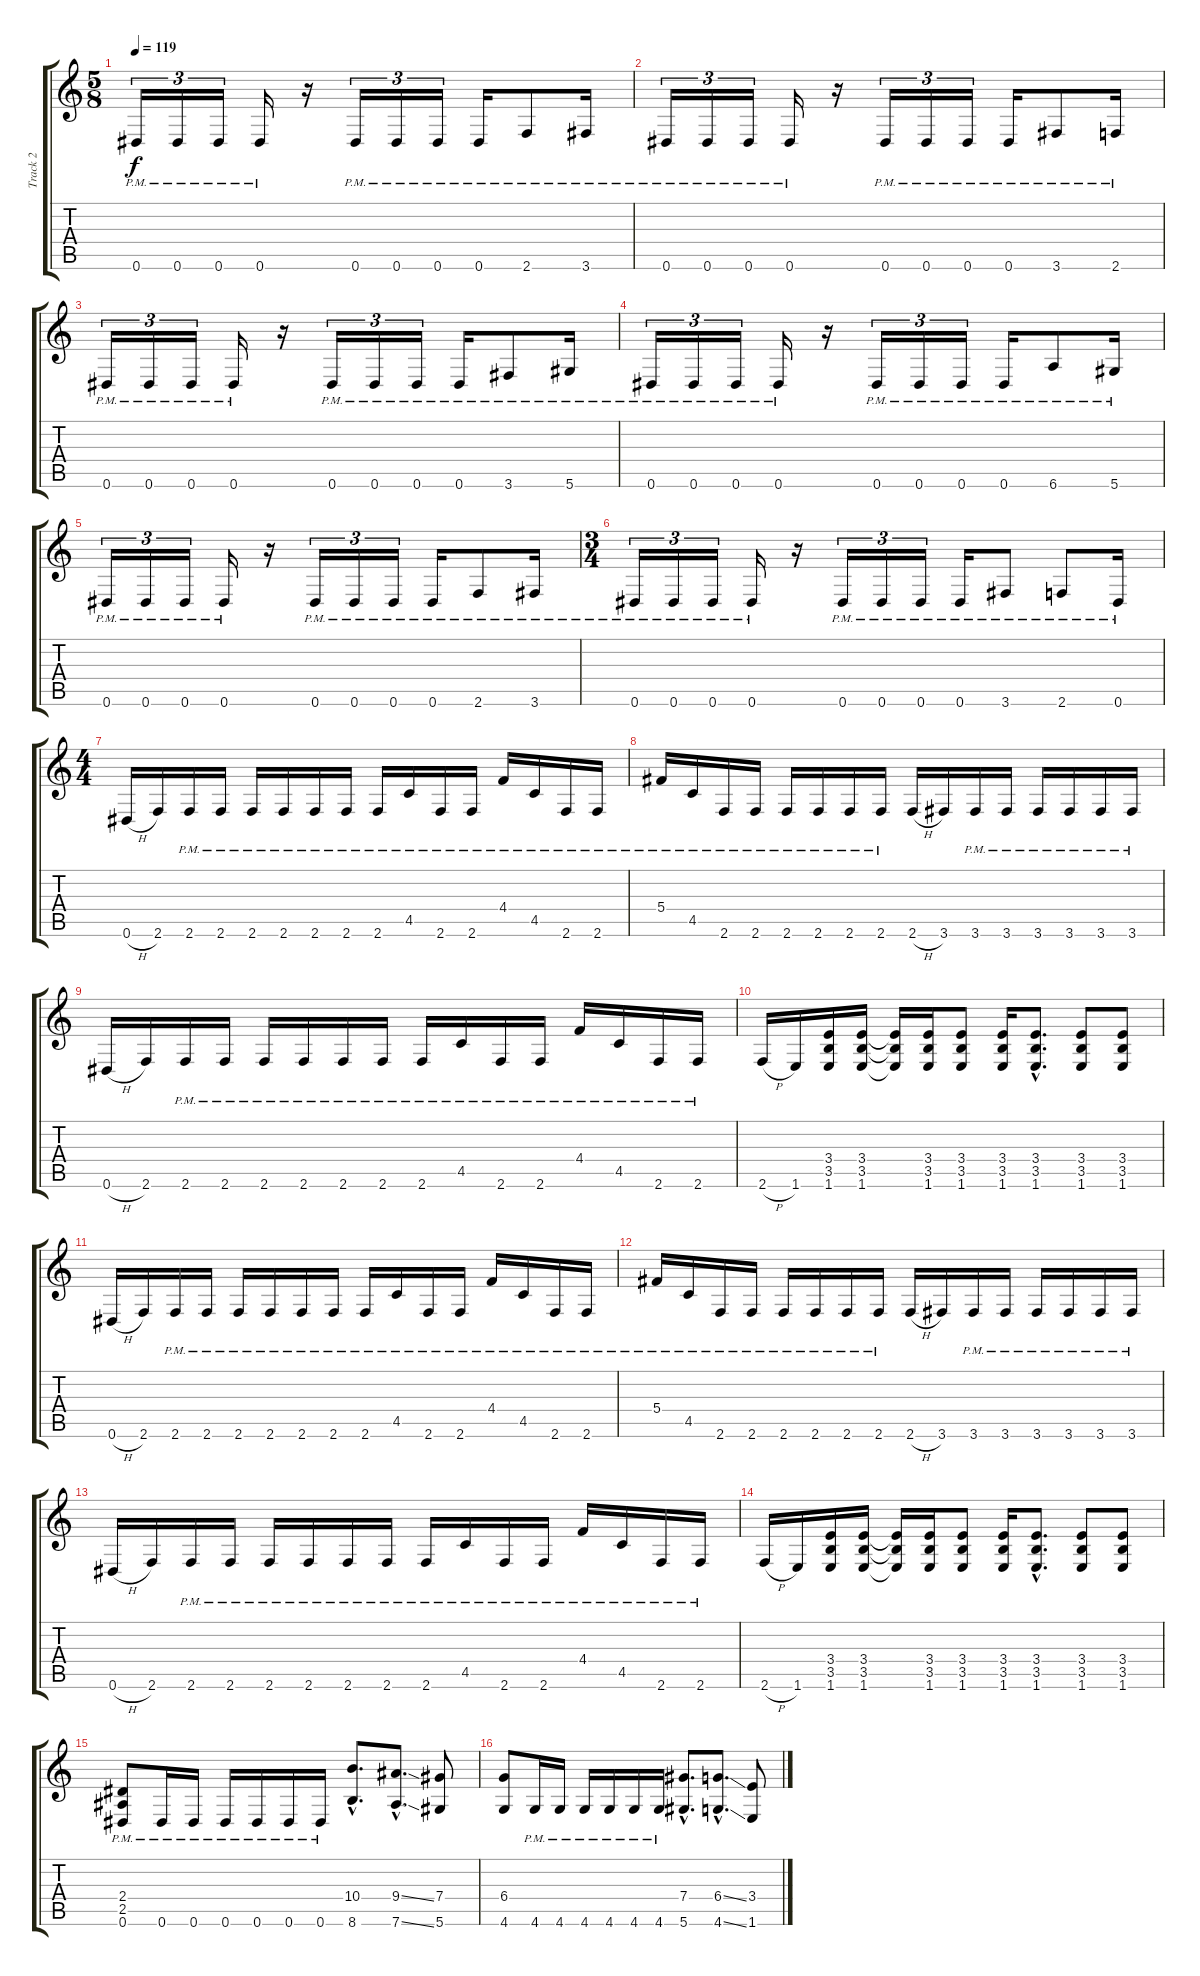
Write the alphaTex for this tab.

\track ("Track 2" "Track 2") {instrument overdrivenguitar}
\staff {score tabs}
\tuning (Eb4 Bb3 Gb3 Db3 Ab2 Eb2) {hide}
\ts (5 8)
\tempo 119
\clef g2
\ks c
0.6{pm}.16{tu (3 2) dy f} 0.6{pm}.16{tu (3 2)} 0.6{pm}.16{tu (3 2)} 0.6{pm}.16 r.16 0.6{pm}.16{tu (3 2)} 0.6{pm}.16{tu (3 2)} 0.6{pm}.16{tu (3 2)} 0.6{pm}.16 2.6{pm}.8 3.6{pm}.16 |
0.6{pm}.16{tu (3 2)} 0.6{pm}.16{tu (3 2)} 0.6{pm}.16{tu (3 2)} 0.6{pm}.16 r.16 0.6{pm}.16{tu (3 2)} 0.6{pm}.16{tu (3 2)} 0.6{pm}.16{tu (3 2)} 0.6{pm}.16 3.6{pm}.8 2.6{pm}.16 |
0.6{pm}.16{tu (3 2)} 0.6{pm}.16{tu (3 2)} 0.6{pm}.16{tu (3 2)} 0.6{pm}.16 r.16 0.6{pm}.16{tu (3 2)} 0.6{pm}.16{tu (3 2)} 0.6{pm}.16{tu (3 2)} 0.6{pm}.16 3.6{pm}.8 5.6{pm}.16 |
0.6{pm}.16{tu (3 2)} 0.6{pm}.16{tu (3 2)} 0.6{pm}.16{tu (3 2)} 0.6{pm}.16 r.16 0.6{pm}.16{tu (3 2)} 0.6{pm}.16{tu (3 2)} 0.6{pm}.16{tu (3 2)} 0.6{pm}.16 6.6{pm}.8 5.6{pm}.16 |
0.6{pm}.16{tu (3 2)} 0.6{pm}.16{tu (3 2)} 0.6{pm}.16{tu (3 2)} 0.6{pm}.16 r.16 0.6{pm}.16{tu (3 2)} 0.6{pm}.16{tu (3 2)} 0.6{pm}.16{tu (3 2)} 0.6{pm}.16 2.6{pm}.8 3.6{pm}.16 |
\ts (3 4)
0.6{pm}.16{tu (3 2)} 0.6{pm}.16{tu (3 2)} 0.6{pm}.16{tu (3 2)} 0.6{pm}.16 r.16 0.6{pm}.16{tu (3 2)} 0.6{pm}.16{tu (3 2)} 0.6{pm}.16{tu (3 2)} 0.6{pm}.16 3.6{pm}.8 2.6{pm}.8 0.6{pm}.16 |
\ts (4 4)
0.6{h}.16 2.6.16 2.6{pm}.16 2.6{pm}.16 2.6{pm}.16 2.6{pm}.16 2.6{pm}.16 2.6{pm}.16 2.6{pm}.16 4.5{pm}.16 2.6{pm}.16 2.6{pm}.16 4.4{pm}.16 4.5{pm}.16 2.6{pm}.16 2.6{pm}.16 |
5.4{pm}.16 4.5{pm}.16 2.6{pm}.16 2.6{pm}.16 2.6{pm}.16 2.6{pm}.16 2.6{pm}.16 2.6{pm}.16 2.6{h}.16 3.6.16 3.6{pm}.16 3.6{pm}.16 3.6{pm}.16 3.6{pm}.16 3.6{pm}.16 3.6{pm}.16 |
0.6{h}.16 2.6.16 2.6{pm}.16 2.6{pm}.16 2.6{pm}.16 2.6{pm}.16 2.6{pm}.16 2.6{pm}.16 2.6{pm}.16 4.5{pm}.16 2.6{pm}.16 2.6{pm}.16 4.4{pm}.16 4.5{pm}.16 2.6{pm}.16 2.6{pm}.16 |
2.6{h}.16 1.6.16 (3.4 3.5 1.6).16 (3.4 3.5 1.6).16 (3.4{t} 3.5{t} 1.6{t}).16 (3.4 3.5 1.6).16 (3.4 3.5 1.6).8 (3.4 3.5 1.6).16 (3.4{hac} 3.5{hac} 1.6{hac}).8{d} (3.4 3.5 1.6).8 (3.4 3.5 1.6).8 |
0.6{h}.16 2.6.16 2.6{pm}.16 2.6{pm}.16 2.6{pm}.16 2.6{pm}.16 2.6{pm}.16 2.6{pm}.16 2.6{pm}.16 4.5{pm}.16 2.6{pm}.16 2.6{pm}.16 4.4{pm}.16 4.5{pm}.16 2.6{pm}.16 2.6{pm}.16 |
5.4{pm}.16 4.5{pm}.16 2.6{pm}.16 2.6{pm}.16 2.6{pm}.16 2.6{pm}.16 2.6{pm}.16 2.6{pm}.16 2.6{h}.16 3.6.16 3.6{pm}.16 3.6{pm}.16 3.6{pm}.16 3.6{pm}.16 3.6{pm}.16 3.6{pm}.16 |
0.6{h}.16 2.6.16 2.6{pm}.16 2.6{pm}.16 2.6{pm}.16 2.6{pm}.16 2.6{pm}.16 2.6{pm}.16 2.6{pm}.16 4.5{pm}.16 2.6{pm}.16 2.6{pm}.16 4.4{pm}.16 4.5{pm}.16 2.6{pm}.16 2.6{pm}.16 |
2.6{h}.16 1.6.16 (3.4 3.5 1.6).16 (3.4 3.5 1.6).16 (3.4{t} 3.5{t} 1.6{t}).16 (3.4 3.5 1.6).16 (3.4 3.5 1.6).8 (3.4 3.5 1.6).16 (3.4{hac} 3.5{hac} 1.6{hac}).8{d} (3.4 3.5 1.6).8 (3.4 3.5 1.6).8 |
(2.4 2.5 0.6{pm}).8 0.6{pm}.16 0.6{pm}.16 0.6{pm}.16 0.6{pm}.16 0.6{pm}.16 0.6{pm}.16 (10.4{hac} 8.6{hac}).8{d} (9.4{ss hac} 7.6{ss hac}).8{d} (7.4 5.6).8 |
(6.4 4.6).8 4.6{pm}.16 4.6{pm}.16 4.6{pm}.16 4.6{pm}.16 4.6{pm}.16 4.6{pm}.16 (7.4{hac} 5.6{hac}).8{d} (6.4{ss hac} 4.6{ss hac}).8{d} (3.4 1.6).8
